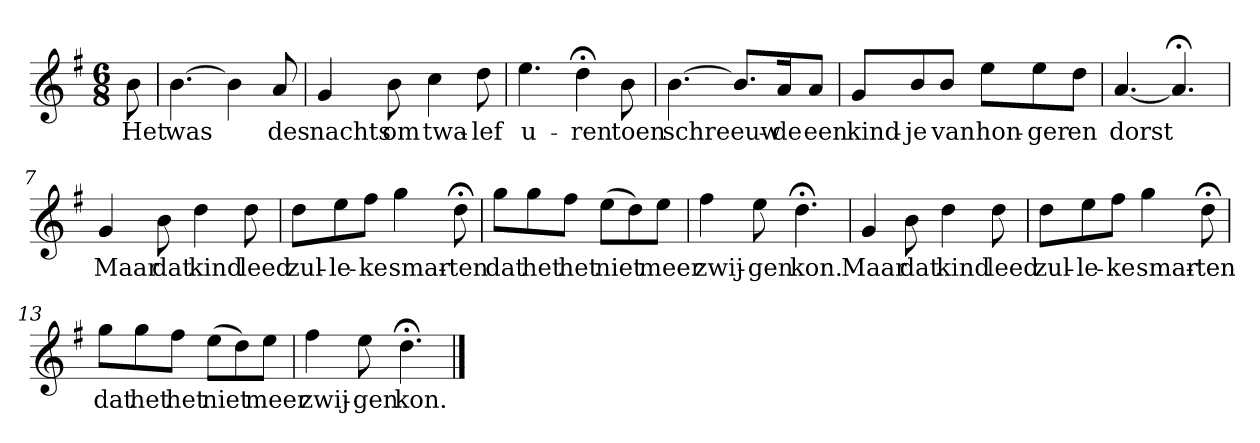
**kern	**text
*part1	*part1
*staff1	*staff1
*k[f#]	*
*G:	*
*M6/8	*
*MM120	*
=	=
8b	Het
=1	=1
[4.b	was
4b]	.
8a	des
=2	=2
4g	nachts
8b	om
4cc	twa-
8dd	-lef
=3	=3
4.ee	u-
4dd;<	-ren
8b	toen
=4	=4
[4.b	schreeuw-
8.bL]	.
16aK	-de
8aJ	een
=5	=5
8gL	kind-
8b	-je
8bJ	van
8eeL	hon-
8ee	-ger
8ddJ	en
=6	=6
[4.a	dorst
4.a;<]	.
=7	=7
4g	Maar
8b	dat
4dd	kind
8dd	leed
=8	=8
8ddL	zul-
8ee	-le-
8ff#J	-ke
4gg	smar-
8dd;<	-ten
=9	=9
8ggL	dat
8gg	het
8ff#J	het
(8eeL	niet
8dd)	.
8eeJ	meer
=10	=10
4ff#	zwij-
8ee	-gen
4.dd;<	kon.
=11	=11
4g	Maar
8b	dat
4dd	kind
8dd	leed
=12	=12
8ddL	zul-
8ee	-le-
8ff#J	-ke
4gg	smar-
8dd;<	-ten
=13	=13
8ggL	dat
8gg	het
8ff#J	het
(8eeL	niet
8dd)	.
8eeJ	meer
=14	=14
4ff#	zwij-
8ee	-gen
4.dd;<	kon.
==	==
*-	*-
